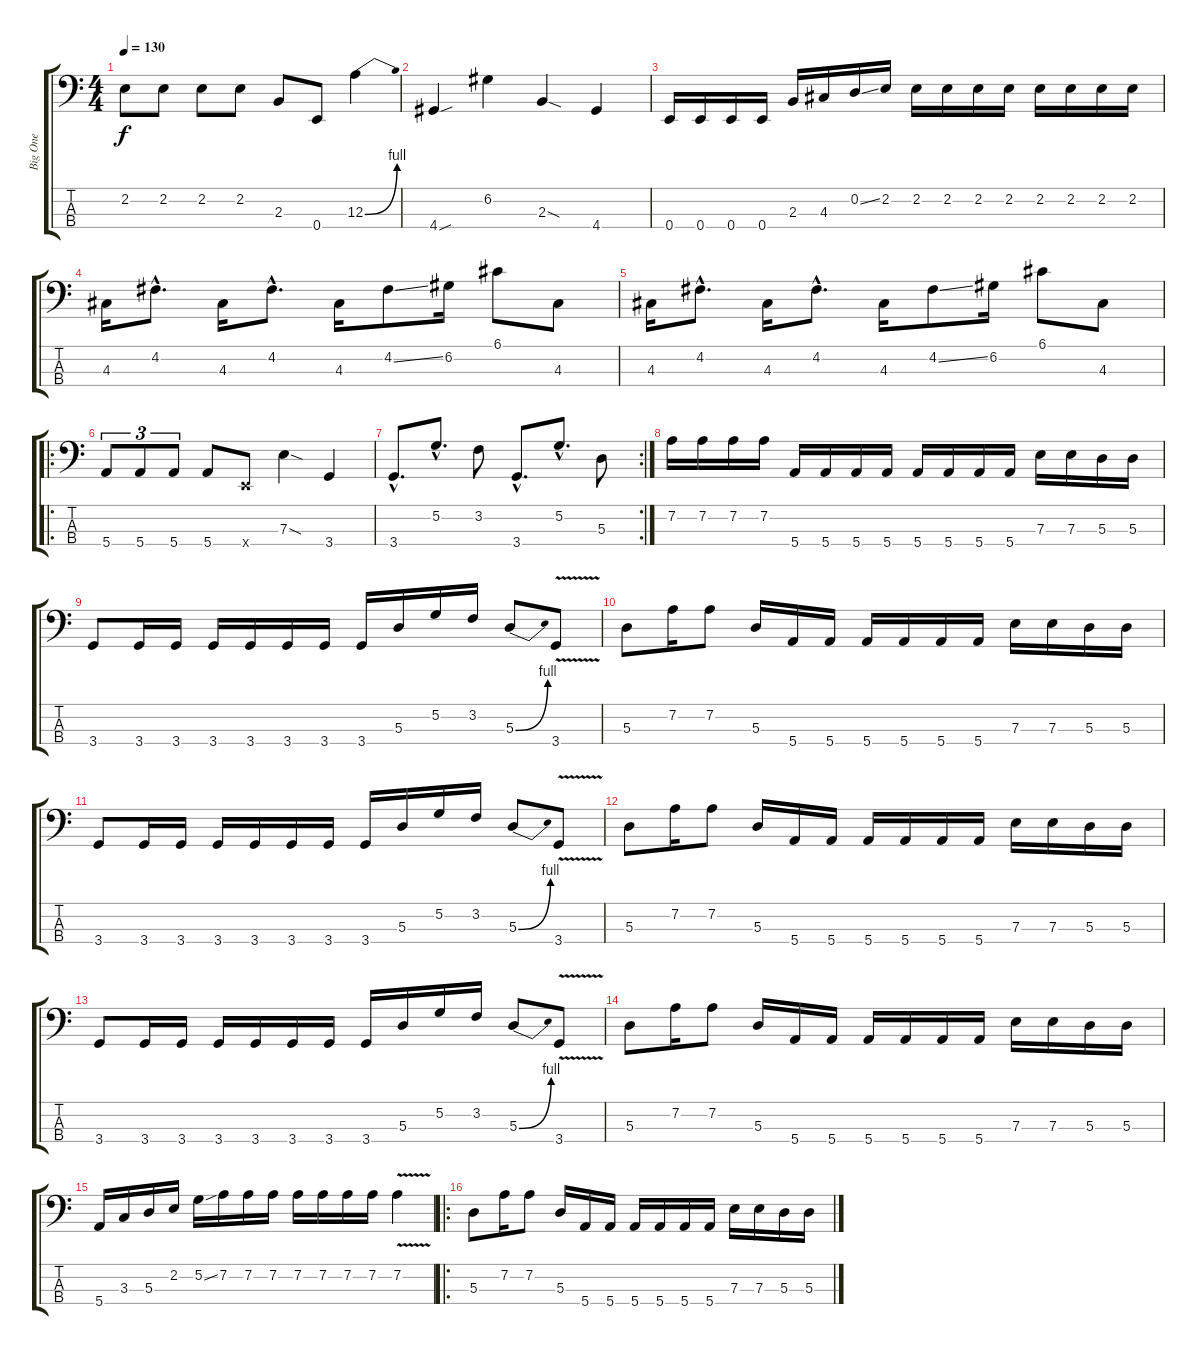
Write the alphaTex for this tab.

\track ("Big One" "Big One") {instrument electricbassfinger}
\staff {score tabs}
\tuning (G2 D2 A1 E1) {hide}
\ts (4 4)
\tempo 130
\clef f4
\ks c
2.2.8{dy f} 2.2.8 2.2.8 2.2.8 2.3.8 0.4.8 12.3{be (bend 0 0 60 4)}.4 |
4.4{sou}.4 6.2.4 2.3{sod}.4 4.4.4 |
0.4.16 0.4.16 0.4.16 0.4.16 2.3.16 4.3.16 0.2{ss}.16 2.2.16 2.2.16 2.2.16 2.2.16 2.2.16 2.2.16 2.2.16 2.2.16 2.2.16 |
4.3.16 4.2{hac}.8{d} 4.3.16 4.2{hac}.8{d} 4.3.16 4.2{ss}.8 6.2.16 6.1.8 4.3.8 |
4.3.16 4.2{hac}.8{d} 4.3.16 4.2{hac}.8{d} 4.3.16 4.2{ss}.8 6.2.16 6.1.8 4.3.8 |
\ro
5.4.8{tu (3 2)} 5.4.8{tu (3 2)} 5.4.8{tu (3 2)} 5.4.8 0.4{x}.8 7.3{sod}.4 3.4.4 |
\rc 2
3.4{hac}.8{d} 5.2{hac}.8{d} 3.2.8 3.4{hac}.8{d} 5.2{hac}.8{d} 5.3.8 |
7.2.16 7.2.16 7.2.16 7.2.16 5.4.16 5.4.16 5.4.16 5.4.16 5.4.16 5.4.16 5.4.16 5.4.16 7.3.16 7.3.16 5.3.16 5.3.16 |
3.4.8 3.4.16 3.4.16 3.4.16 3.4.16 3.4.16 3.4.16 3.4.16 5.3.16 5.2.16 3.2.16 5.3{be (bend 0 0 60 4)}.8 3.4{v}.8 |
5.3.8 7.2.16 7.2.8 5.3.16 5.4.16 5.4.16 5.4.16 5.4.16 5.4.16 5.4.16 7.3.16 7.3.16 5.3.16 5.3.16 |
3.4.8 3.4.16 3.4.16 3.4.16 3.4.16 3.4.16 3.4.16 3.4.16 5.3.16 5.2.16 3.2.16 5.3{be (bend 0 0 60 4)}.8 3.4{v}.8 |
5.3.8 7.2.16 7.2.8 5.3.16 5.4.16 5.4.16 5.4.16 5.4.16 5.4.16 5.4.16 7.3.16 7.3.16 5.3.16 5.3.16 |
3.4.8 3.4.16 3.4.16 3.4.16 3.4.16 3.4.16 3.4.16 3.4.16 5.3.16 5.2.16 3.2.16 5.3{be (bend 0 0 60 4)}.8 3.4{v}.8 |
5.3.8 7.2.16 7.2.8 5.3.16 5.4.16 5.4.16 5.4.16 5.4.16 5.4.16 5.4.16 7.3.16 7.3.16 5.3.16 5.3.16 |
5.4.16 3.3.16 5.3.16 2.2.16 5.2{ss}.16 7.2.16 7.2.16 7.2.16 7.2.16 7.2.16 7.2.16 7.2.16 7.2{v}.4 |
\ro
5.3.8 7.2.16 7.2.8 5.3.16 5.4.16 5.4.16 5.4.16 5.4.16 5.4.16 5.4.16 7.3.16 7.3.16 5.3.16 5.3.16
